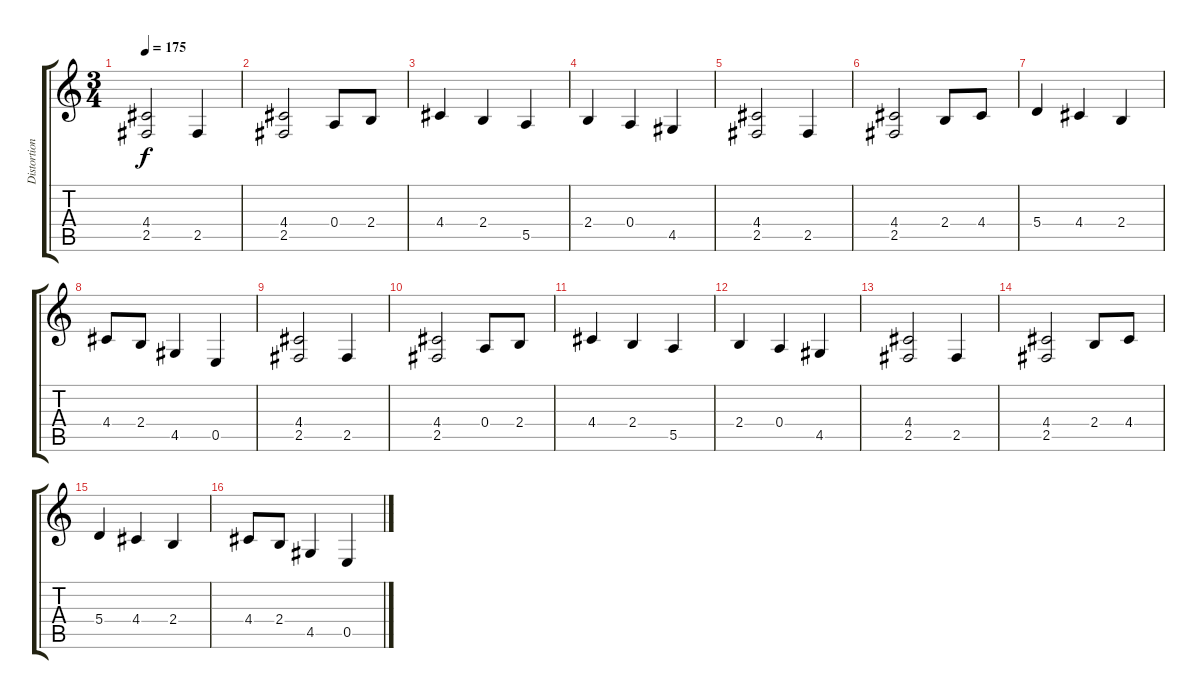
\track ("Distortion II / Jack" "Distortion") {instrument distortionguitar}
\staff {score tabs}
\tuning (B3 Gb3 D3 A2 E2 B1) {hide}
\ts (3 4)
\tempo 175
\clef g2
\ks c
(4.4 2.5).2{dy f} 2.5.4 |
(4.4 2.5).2 0.4.8 2.4.8 |
4.4.4 2.4.4 5.5.4 |
2.4.4 0.4.4 4.5.4 |
(4.4 2.5).2 2.5.4 |
(4.4 2.5).2 2.4.8 4.4.8 |
5.4.4 4.4.4 2.4.4 |
4.4.8 2.4.8 4.5.4 0.5.4 |
(4.4 2.5).2 2.5.4 |
(4.4 2.5).2 0.4.8 2.4.8 |
4.4.4 2.4.4 5.5.4 |
2.4.4 0.4.4 4.5.4 |
(4.4 2.5).2 2.5.4 |
(4.4 2.5).2 2.4.8 4.4.8 |
5.4.4 4.4.4 2.4.4 |
4.4.8 2.4.8 4.5.4 0.5.4
